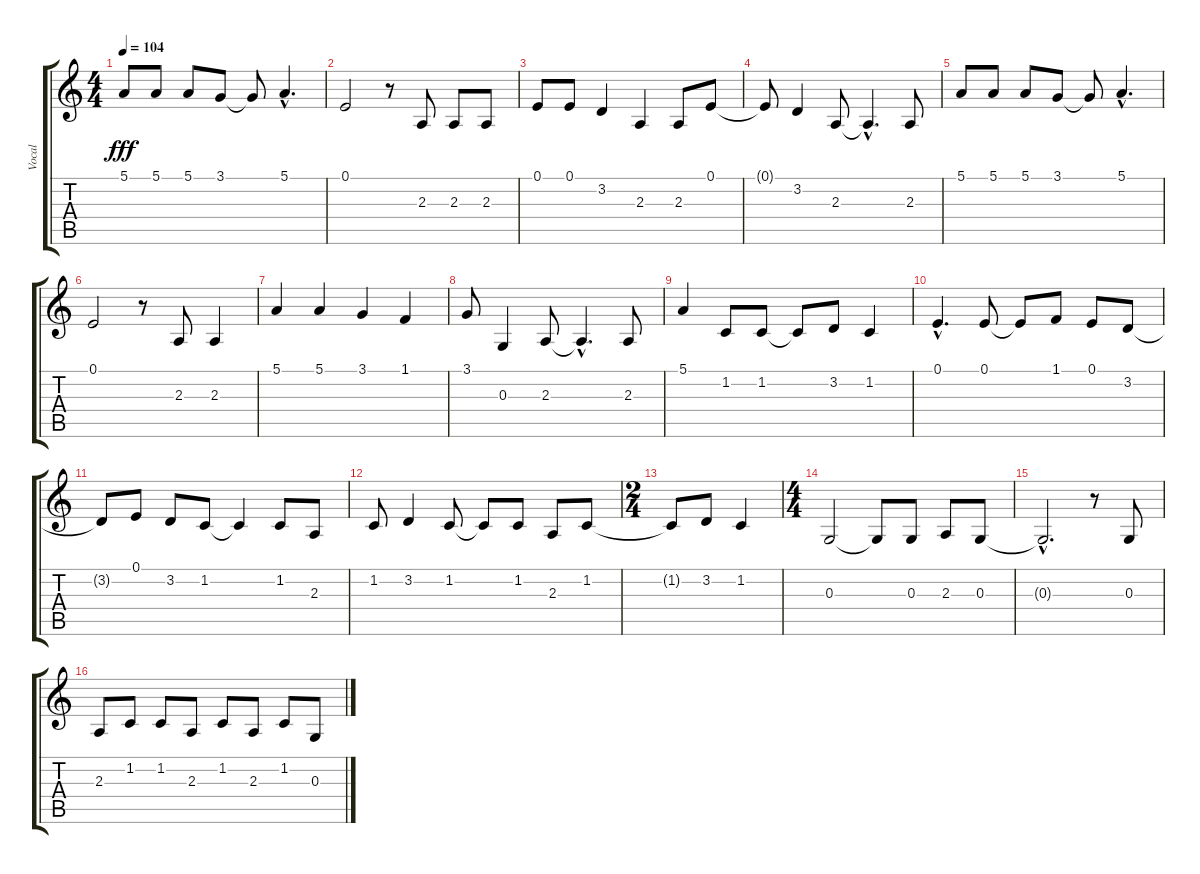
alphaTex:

\track ("Vocal" "Vocal") {instrument altosax}
\staff {score tabs}
\tuning (E4 B3 G3 D3 A2 E2) {hide}
\ts (4 4)
\tempo 104
\clef g2
\ks c
5.1.8{dy fff} 5.1.8 5.1.8 3.1.8 3.1{t}.8 5.1{hac}.4{d} |
0.1.2 r.8 2.3.8 2.3.8 2.3.8 |
0.1.8 0.1.8 3.2.4 2.3.4 2.3.8 0.1.8 |
0.1{t}.8 3.2.4 2.3.8 2.3{hac t}.4{d} 2.3.8 |
5.1.8 5.1.8 5.1.8 3.1.8 3.1{t}.8 5.1{hac}.4{d} |
0.1.2 r.8 2.3.8 2.3.4 |
5.1.4 5.1.4 3.1.4 1.1.4 |
3.1.8 0.3.4 2.3.8 2.3{hac t}.4{d} 2.3.8 |
5.1.4 1.2.8 1.2.8 1.2{t}.8 3.2.8 1.2.4 |
0.1{hac}.4{d} 0.1.8 0.1{t}.8 1.1.8 0.1.8 3.2.8 |
3.2{t}.8 0.1.8 3.2.8 1.2.8 1.2{t}.4 1.2.8 2.3.8 |
1.2.8 3.2.4 1.2.8 1.2{t}.8 1.2.8 2.3.8 1.2.8 |
\ts (2 4)
1.2{t}.8 3.2.8 1.2.4 |
\ts (4 4)
0.3.2 0.3{t}.8 0.3.8 2.3.8 0.3.8 |
0.3{hac t}.2{d} r.8 0.3.8 |
2.3.8 1.2.8 1.2.8 2.3.8 1.2.8 2.3.8 1.2.8 0.3.8
